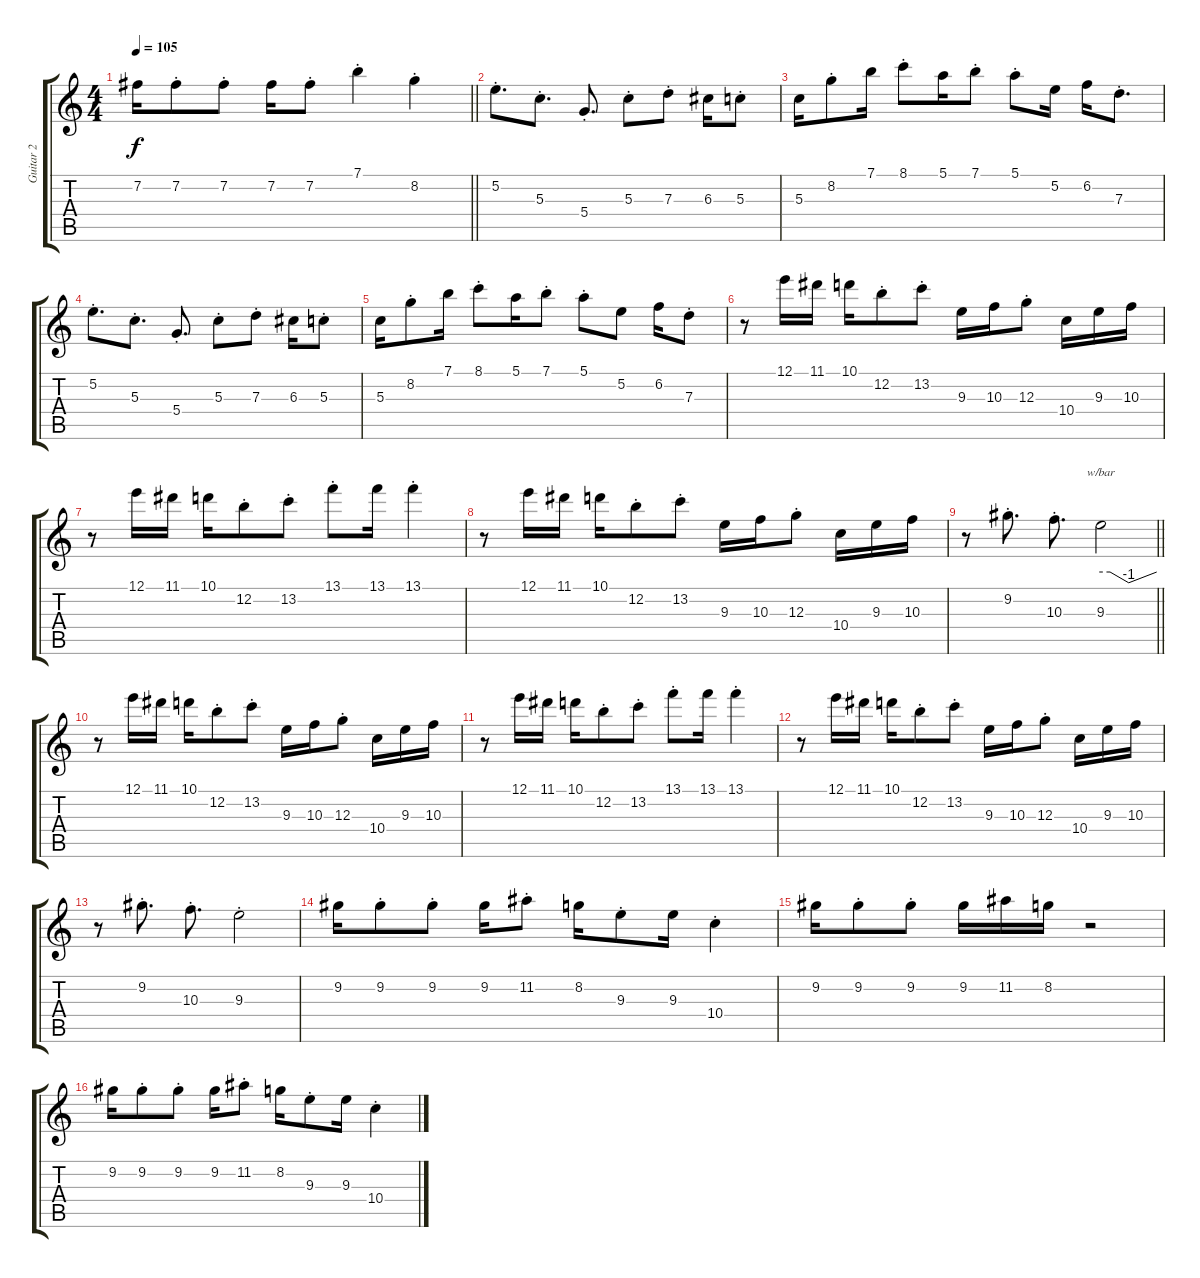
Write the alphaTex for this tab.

\track ("Guitar 2" "Guitar 2") {instrument distortionguitar}
\staff {score tabs}
\tuning (E4 B3 G3 D3 A2 D2) {hide}
\ts (4 4)
\tempo 105
\clef g2
\barLineRight lightlight
\ks c
7.2.16{dy f instrument distortionguitar} 7.2{st}.8 7.2{st}.8 7.2.16 7.2{st}.8 7.1{st}.4 8.2{st}.4 |
5.2{st}.8{d} 5.3{st}.8{d} 5.4{st}.8{d} 5.3{st}.8 7.3{st}.8 6.3.16 5.3{st}.8 |
5.3.16 8.2{st}.8 7.1.16 8.1{st}.8 5.1.16 7.1{st}.8 5.1{st}.8 5.2.16 6.2.16 7.3{st}.8{d} |
5.2{st}.8{d} 5.3{st}.8{d} 5.4{st}.8{d} 5.3{st}.8 7.3{st}.8 6.3.16 5.3{st}.8 |
5.3.16 8.2{st}.8 7.1.16 8.1{st}.8 5.1.16 7.1{st}.8 5.1{st}.8 5.2.8 6.2.16 7.3{st}.8 |
r.8 12.1.16 11.1.16 10.1.16 12.2{st}.8 13.2{st}.8 9.3.16 10.3.16 12.3{st}.8 10.4.16 9.3.16 10.3.16 |
r.8 12.1.16 11.1.16 10.1.16 12.2{st}.8 13.2{st}.8 13.1{st}.8 13.1.16 13.1{st}.4 |
r.8 12.1.16 11.1.16 10.1.16 12.2{st}.8 13.2{st}.8 9.3.16 10.3.16 12.3{st}.8 10.4.16 9.3.16 10.3.16 |
\barLineRight lightlight
r.8 9.2{st}.8{d} 10.3{st}.8{d} 9.3.2{tbe (custom default 0 0 10 0 30 -4 60 0)} |
r.8 12.1.16 11.1.16 10.1.16 12.2{st}.8 13.2{st}.8 9.3.16 10.3.16 12.3{st}.8 10.4.16 9.3.16 10.3.16 |
r.8 12.1.16 11.1.16 10.1.16 12.2{st}.8 13.2{st}.8 13.1{st}.8 13.1.16 13.1{st}.4 |
r.8 12.1.16 11.1.16 10.1.16 12.2{st}.8 13.2{st}.8 9.3.16 10.3.16 12.3{st}.8 10.4.16 9.3.16 10.3.16 |
r.8 9.2{st}.8{d} 10.3{st}.8{d} 9.3{st}.2 |
9.2.16 9.2{st}.8 9.2{st}.8 9.2.16 11.2{st}.8 8.2.16 9.3{st}.8 9.3.16 10.4{st}.4 |
9.2.16 9.2{st}.8 9.2{st}.8 9.2.16 11.2.16 8.2.16 r.2 |
9.2.16 9.2{st}.8 9.2{st}.8 9.2.16 11.2{st}.8 8.2.16 9.3{st}.8 9.3.16 10.4{st}.4
